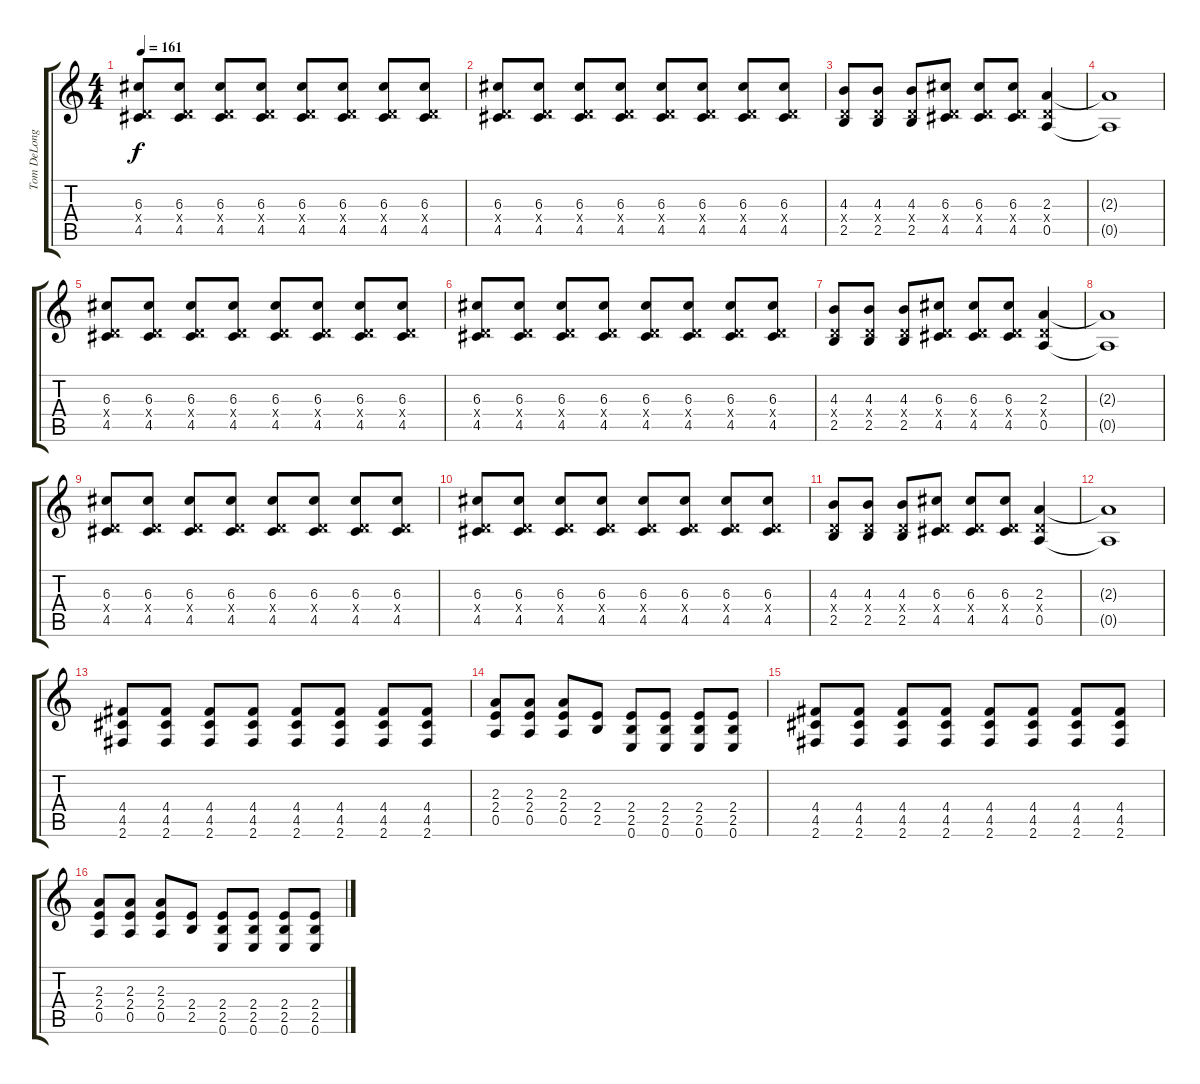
\track ("Tom DeLonge - Guitar" "Tom DeLong") {instrument distortionguitar}
\staff {score tabs}
\tuning (E4 B3 G3 D3 A2 E2) {hide}
\ts (4 4)
\tempo 161
\clef g2
\ks c
(6.3 0.4{x} 4.5).8{dy f} (6.3 0.4{x} 4.5).8 (6.3 0.4{x} 4.5).8 (6.3 0.4{x} 4.5).8 (6.3 0.4{x} 4.5).8 (6.3 0.4{x} 4.5).8 (6.3 0.4{x} 4.5).8 (6.3 0.4{x} 4.5).8 |
(6.3 0.4{x} 4.5).8 (6.3 0.4{x} 4.5).8 (6.3 0.4{x} 4.5).8 (6.3 0.4{x} 4.5).8 (6.3 0.4{x} 4.5).8 (6.3 0.4{x} 4.5).8 (6.3 0.4{x} 4.5).8 (6.3 0.4{x} 4.5).8 |
(4.3 0.4{x} 2.5).8 (4.3 0.4{x} 2.5).8 (4.3 0.4{x} 2.5).8 (6.3 0.4{x} 4.5).8 (6.3 0.4{x} 4.5).8 (6.3 0.4{x} 4.5).8 (2.3 0.4{x} 0.5).4 |
(2.3{t} 0.5{t}).1 |
(6.3 0.4{x} 4.5).8 (6.3 0.4{x} 4.5).8 (6.3 0.4{x} 4.5).8 (6.3 0.4{x} 4.5).8 (6.3 0.4{x} 4.5).8 (6.3 0.4{x} 4.5).8 (6.3 0.4{x} 4.5).8 (6.3 0.4{x} 4.5).8 |
(6.3 0.4{x} 4.5).8 (6.3 0.4{x} 4.5).8 (6.3 0.4{x} 4.5).8 (6.3 0.4{x} 4.5).8 (6.3 0.4{x} 4.5).8 (6.3 0.4{x} 4.5).8 (6.3 0.4{x} 4.5).8 (6.3 0.4{x} 4.5).8 |
(4.3 0.4{x} 2.5).8 (4.3 0.4{x} 2.5).8 (4.3 0.4{x} 2.5).8 (6.3 0.4{x} 4.5).8 (6.3 0.4{x} 4.5).8 (6.3 0.4{x} 4.5).8 (2.3 0.4{x} 0.5).4 |
(2.3{t} 0.5{t}).1 |
(6.3 0.4{x} 4.5).8{volume 8} (6.3 0.4{x} 4.5).8 (6.3 0.4{x} 4.5).8 (6.3 0.4{x} 4.5).8 (6.3 0.4{x} 4.5).8 (6.3 0.4{x} 4.5).8 (6.3 0.4{x} 4.5).8 (6.3 0.4{x} 4.5).8 |
(6.3 0.4{x} 4.5).8 (6.3 0.4{x} 4.5).8 (6.3 0.4{x} 4.5).8 (6.3 0.4{x} 4.5).8 (6.3 0.4{x} 4.5).8 (6.3 0.4{x} 4.5).8 (6.3 0.4{x} 4.5).8 (6.3 0.4{x} 4.5).8 |
(4.3 0.4{x} 2.5).8{volume 6} (4.3 0.4{x} 2.5).8 (4.3 0.4{x} 2.5).8 (6.3 0.4{x} 4.5).8 (6.3 0.4{x} 4.5).8 (6.3 0.4{x} 4.5).8 (2.3 0.4{x} 0.5).4 |
(2.3{t} 0.5{t}).1 |
(4.4 4.5 2.6).8{volume 14} (4.4 4.5 2.6).8 (4.4 4.5 2.6).8 (4.4 4.5 2.6).8 (4.4 4.5 2.6).8 (4.4 4.5 2.6).8 (4.4 4.5 2.6).8 (4.4 4.5 2.6).8 |
(2.3 2.4 0.5).8 (2.3 2.4 0.5).8 (2.3 2.4 0.5).8 (2.4 2.5).8 (2.4 2.5 0.6).8 (2.4 2.5 0.6).8 (2.4 2.5 0.6).8 (2.4 2.5 0.6).8 |
(4.4 4.5 2.6).8 (4.4 4.5 2.6).8 (4.4 4.5 2.6).8 (4.4 4.5 2.6).8 (4.4 4.5 2.6).8 (4.4 4.5 2.6).8 (4.4 4.5 2.6).8 (4.4 4.5 2.6).8 |
(2.3 2.4 0.5).8 (2.3 2.4 0.5).8 (2.3 2.4 0.5).8 (2.4 2.5).8 (2.4 2.5 0.6).8 (2.4 2.5 0.6).8 (2.4 2.5 0.6).8 (2.4 2.5 0.6).8
